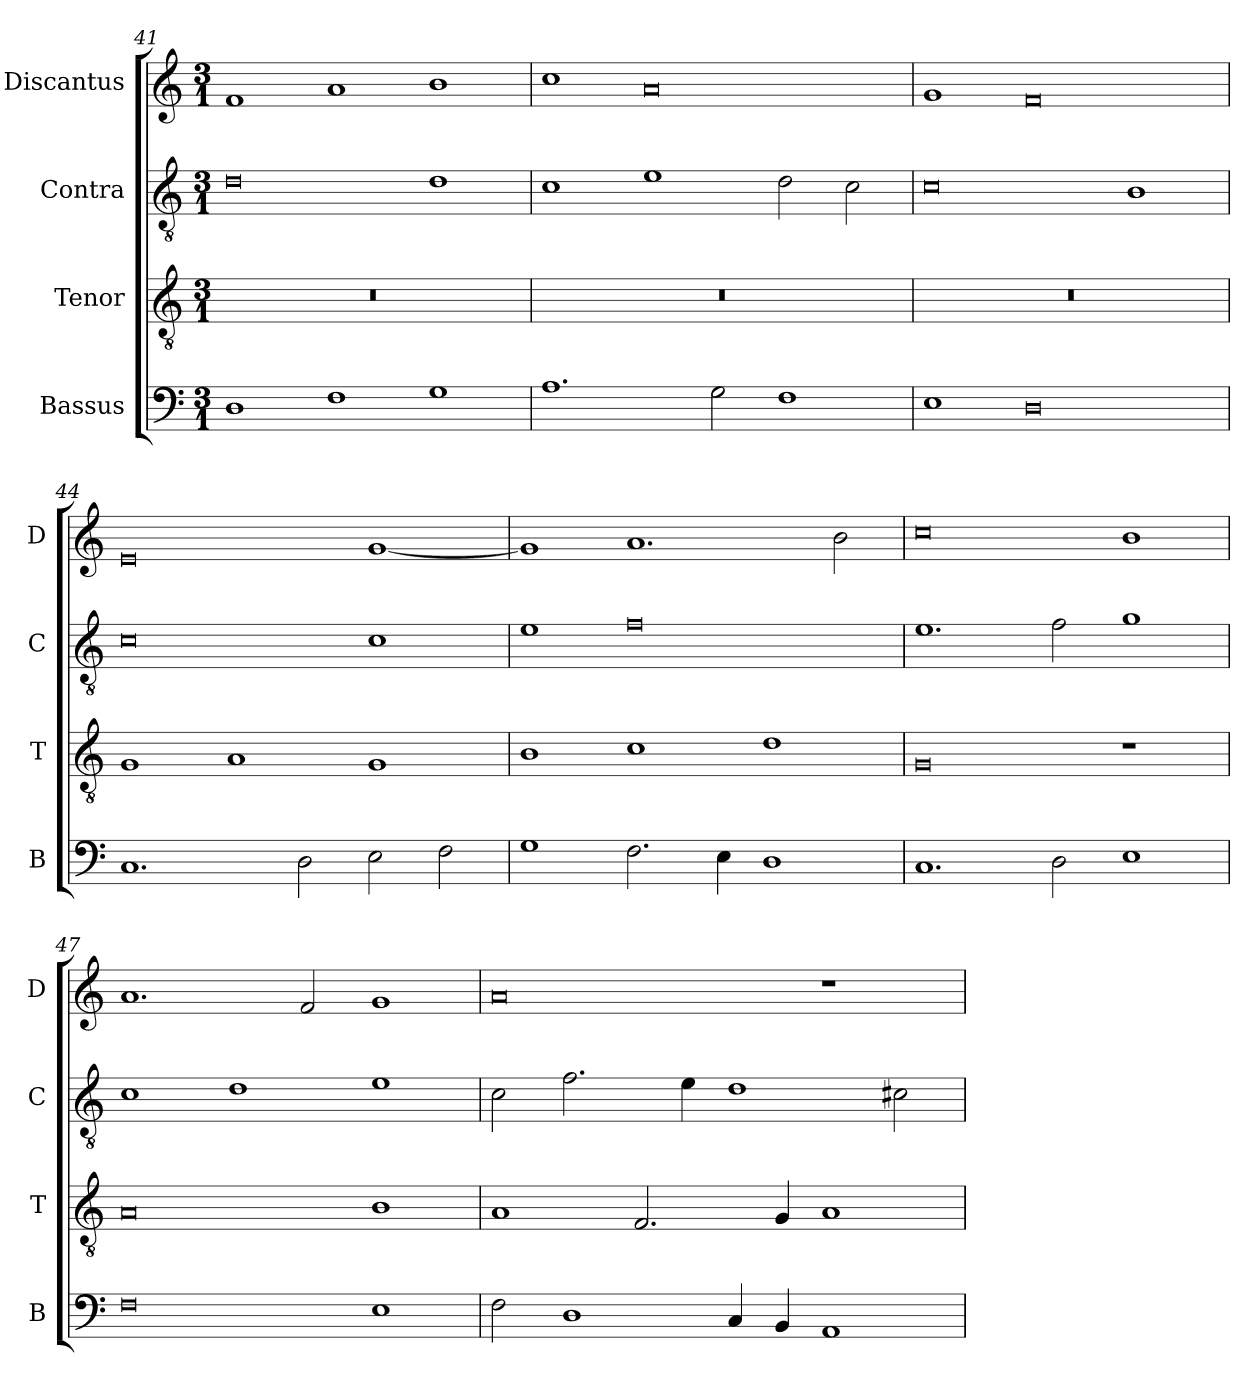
**kern	**kern	**kern	**kern
*part4	*part3	*part2	*part1
*staff4	*staff3	*staff2	*staff1
*I"Bassus	*I"Tenor	*I"Contra	*I"Discantus
*I'B	*I'T	*I'C	*I'D
*clefF4	*clefGv2	*clefGv2	*clefG2
*k[]	*k[]	*k[]	*k[]
*M3/1	*M3/1	*M3/1	*M3/1
=41	=41	=41	=41
1D	0.r	0d	1f
1F	.	.	1a
1G	.	1d	1b
=42	=42	=42	=42
1.A	0.r	1c	1cc
.	.	1e	0a
2G\	.	.	.
1F	.	2d\	.
.	.	2c\	.
=43	=43	=43	=43
1E	0.r	0c	1g
0D	.	.	0f
.	.	1B	.
=44	=44	=44	=44
1.C	1G	0c	0e
.	1A	.	.
2D\	.	.	.
2E\	1G	1c	[1g
2F\	.	.	.
=45	=45	=45	=45
1G	1B	1e	1g]
2.F\	1c	0f	1.a
4E\	.	.	.
1D	1d	.	.
.	.	.	2b\
=46	=46	=46	=46
1.C	0G	1.e	0cc
2D\	.	2f\	.
1E	1r	1g	1b
=47	=47	=47	=47
0F	0A	1c	1.a
.	.	1d	.
.	.	.	2f/
1E	1B	1e	1g
=48	=48	=48	=48
2F\	1A	2c\	0a
1D	.	2.f\	.
.	2.F/	.	.
.	.	4e\	.
4C/	.	1d	.
4BB/	4G/	.	.
1AA	1A	.	1r
.	.	2c#X\	.
=	=	=	=
*-	*-	*-	*-
